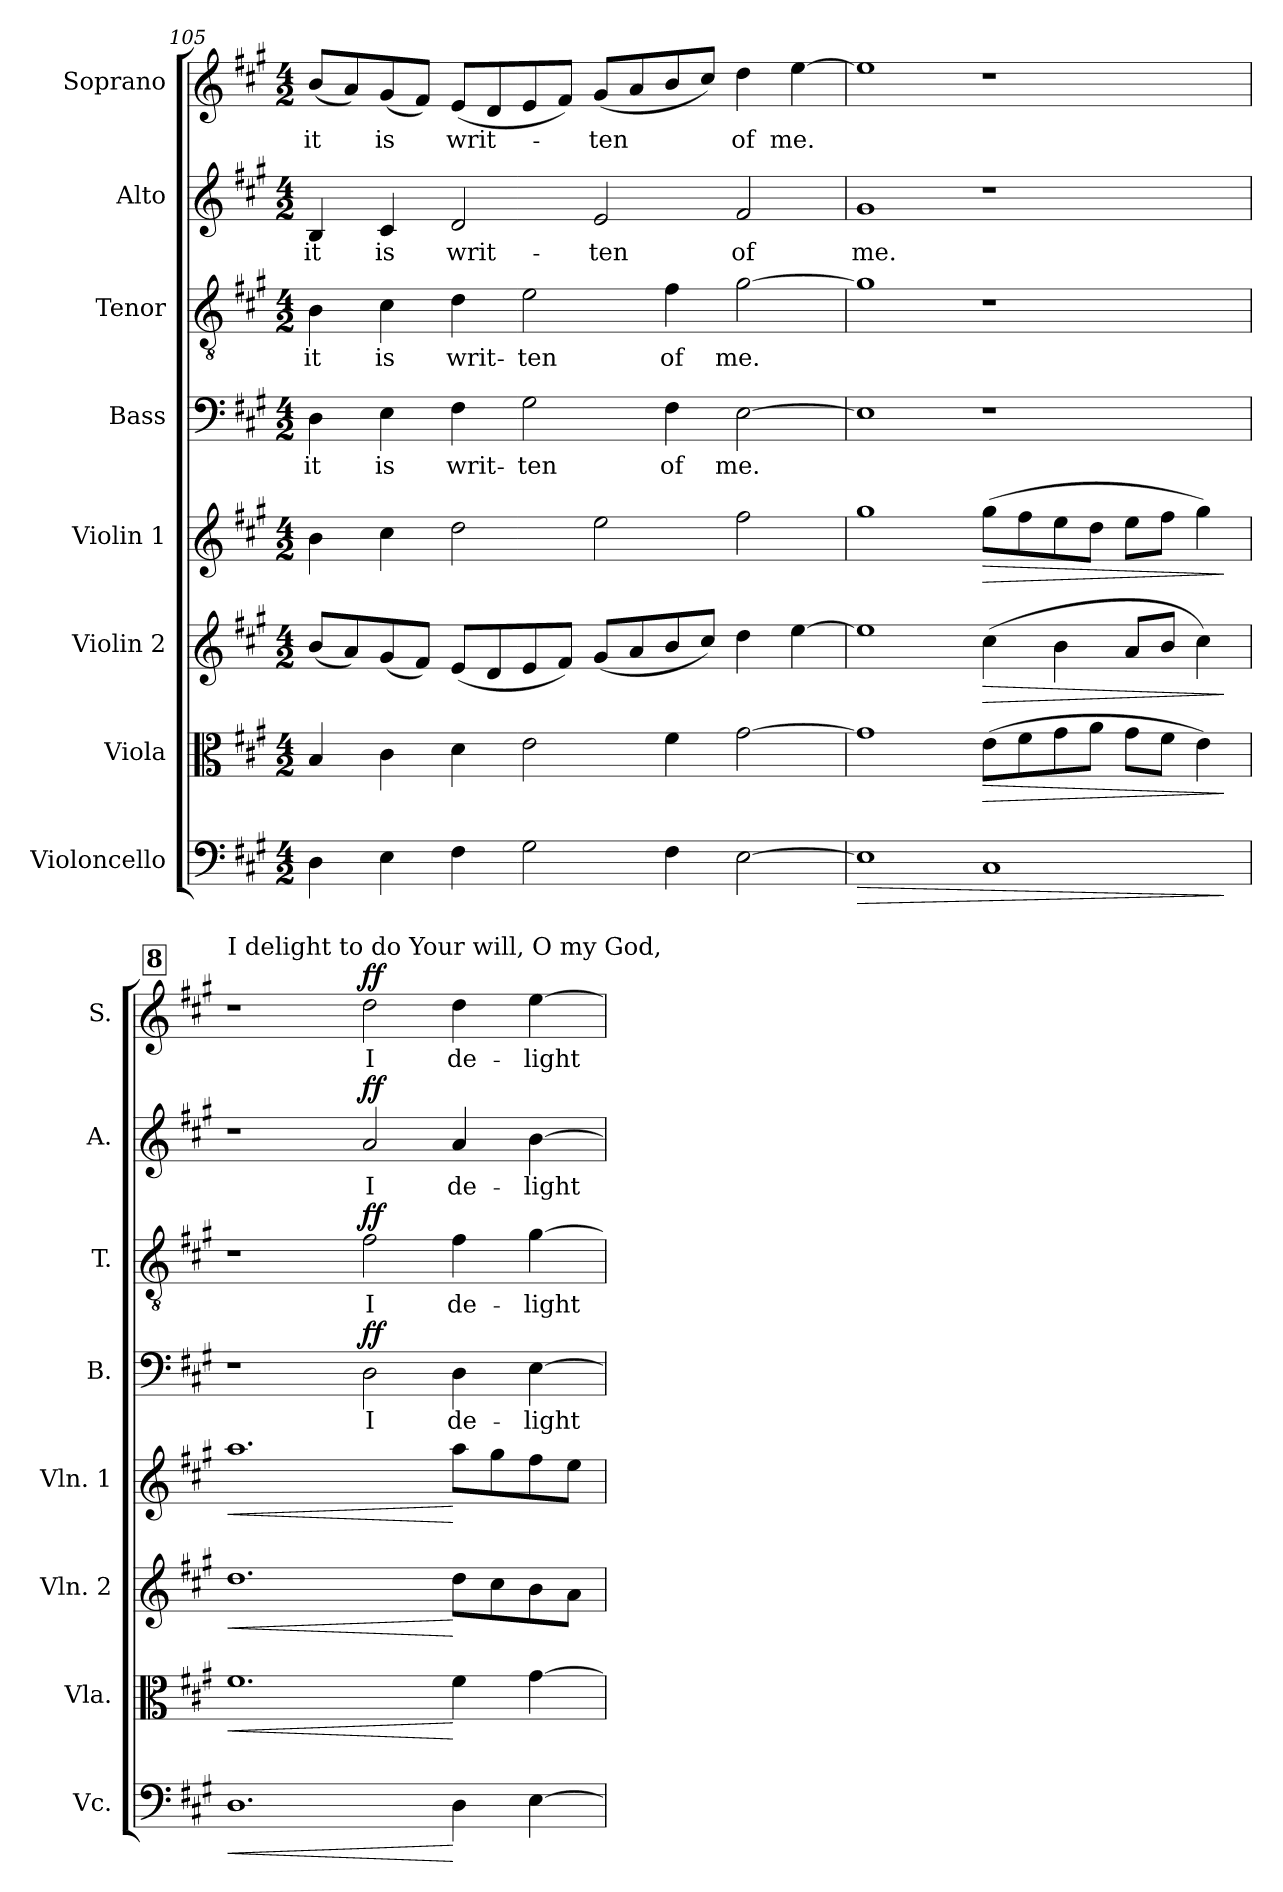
**kern	**dynam	**kern	**dynam	**kern	**dynam	**kern	**dynam	**kern	**text	**dynam	**kern	**text	**dynam	**kern	**text	**dynam	**kern	**text	**dynam
*part8	*part8	*part7	*part7	*part6	*part6	*part5	*part5	*part4	*part4	*part4	*part3	*part3	*part3	*part2	*part2	*part2	*part1	*part1	*part1
*staff8	*staff8	*staff7	*staff7	*staff6	*staff6	*staff5	*staff5	*staff4	*staff4	*staff4	*staff3	*staff3	*staff3	*staff2	*staff2	*staff2	*staff1	*staff1	*staff1
*I"Violoncello	*	*I"Viola	*	*I"Violin 2	*	*I"Violin 1	*	*I"Bass	*	*	*I"Tenor	*	*	*I"Alto	*	*	*I"Soprano	*	*
*I'Vc.	*	*I'Vla.	*	*I'Vln. 2	*	*I'Vln. 1	*	*I'B.	*	*	*I'T.	*	*	*I'A.	*	*	*I'S.	*	*
!!LO:PB:g=z
*clefF4	*	*clefC3	*	*clefG2	*	*clefG2	*	*clefF4	*	*	*clefGv2	*	*	*clefG2	*	*	*clefG2	*	*
*k[f#c#g#]	*	*k[f#c#g#]	*	*k[f#c#g#]	*	*k[f#c#g#]	*	*k[f#c#g#]	*	*	*k[f#c#g#]	*	*	*k[f#c#g#]	*	*	*k[f#c#g#]	*	*
*M4/2	*	*M4/2	*	*M4/2	*	*M4/2	*	*M4/2	*	*	*M4/2	*	*	*M4/2	*	*	*M4/2	*	*
=105	=105	=105	=105	=105	=105	=105	=105	=105	=105	=105	=105	=105	=105	=105	=105	=105	=105	=105	=105
4D\	.	4B/	.	(<8b/L	.	4b\	.	4D\	it	.	4B\	it	.	4B/	it	.	(<8b/L	it	.
.	.	.	.	8a/)	.	.	.	.	.	.	.	.	.	.	.	.	8a/)	.	.
4E\	.	4c#\	.	(<8g#/	.	4cc#\	.	4E\	is	.	4c#\	is	.	4c#/	is	.	(<8g#/	is	.
.	.	.	.	8f#/J)	.	.	.	.	.	.	.	.	.	.	.	.	8f#/J)	.	.
4F#\	.	4d\	.	(<8e/L	.	2dd\	.	4F#\	writ-	.	4d\	writ-	.	2d/	writ-	.	(<8e/L	writ-	.
.	.	.	.	8d/	.	.	.	.	.	.	.	.	.	.	.	.	8d/	.	.
2G#\	.	2e\	.	8e/	.	.	.	2G#\	-ten	.	2e\	-ten	.	.	.	.	8e/	.	.
.	.	.	.	8f#/J)	.	.	.	.	.	.	.	.	.	.	.	.	8f#/J)	.	.
.	.	.	.	(<8g#/L	.	2ee\	.	.	.	.	.	.	.	2e/	-ten	.	(<8g#/L	ten	.
.	.	.	.	8a/	.	.	.	.	.	.	.	.	.	.	.	.	8a/	.	.
4F#\	.	4f#\	.	8b/	.	.	.	4F#\	of	.	4f#\	of	.	.	.	.	8b/	.	.
.	.	.	.	8cc#/J)	.	.	.	.	.	.	.	.	.	.	.	.	8cc#/J)	.	.
[2E\	.	[2g#\	.	4dd\	.	2ff#\	.	[2E\	me.	.	[2g#\	me.	.	2f#/	of	.	4dd\	of	.
.	.	.	.	[4ee\	.	.	.	.	.	.	.	.	.	.	.	.	[4ee\	me.	.
=106	=106	=106	=106	=106	=106	=106	=106	=106	=106	=106	=106	=106	=106	=106	=106	=106	=106	=106	=106
!	!LO:HP:b	!	!	!	!	!	!	!	!	!	!	!	!	!	!	!	!	!	!
1E]	>	1g#]	.	1ee]	.	1gg#	.	1E]	.	.	1g#]	.	.	1g#	me.	.	1ee]	.	.
!	!	!	!LO:HP:b	!	!LO:HP:b	!	!LO:HP:b	!	!	!	!	!	!	!	!	!	!	!	!
1C#	.	(>8e\L	>	(>4cc#\	>	(>8gg#\L	>	1r	.	.	1r	.	.	1r	.	.	1r	.	.
.	.	8f#\	.	.	.	8ff#\	.	.	.	.	.	.	.	.	.	.	.	.	.
.	.	8g#\	.	4b\	.	8ee\	.	.	.	.	.	.	.	.	.	.	.	.	.
.	.	8a\J	.	.	.	8dd\J	.	.	.	.	.	.	.	.	.	.	.	.	.
.	.	8g#\L	.	8a/L	.	8ee\L	.	.	.	.	.	.	.	.	.	.	.	.	.
.	.	8f#\J	.	8b/J	.	8ff#\J	.	.	.	.	.	.	.	.	.	.	.	.	.
.	.	4e\)	.	4cc#\)	.	4gg#\)	.	.	.	.	.	.	.	.	.	.	.	.	.
.	]	.	]	.	]	.	]	.	.	.	.	.	.	.	.	.	.	.	.
!!LO:REH:place=s1:a:B:fs=14:t=8
=107	=107	=107	=107	=107	=107	=107	=107	=107	=107	=107	=107	=107	=107	=107	=107	=107	=107	=107	=107
!	!	!	!	!	!	!	!	!	!	!	!	!	!	!	!	!	!LO:TX:a:t=I delight to do Your will, O my God,	!	!
!	!LO:HP:b	!	!LO:HP:b	!	!LO:HP:b	!	!LO:HP:b	!	!	!	!	!	!	!	!	!	!	!	!
1.D	<	1.f#	<	1.dd	<	1.aa	<	1r	.	.	1r	.	.	1r	.	.	1r	.	.
!	!	!	!	!	!	!	!	!	!	!LO:DY:b	!	!	!LO:DY:b	!	!	!LO:DY:b	!	!	!LO:DY:b
.	.	.	.	.	.	.	.	2D\	I	ff	2f#\	I	ff	2a/	I	ff	2dd\	I	ff
4D\	[	4f#\	[	8dd\L	[	8aa\L	[	4D\	de-	.	4f#\	de-	.	4a/	de-	.	4dd\	de-	.
.	.	.	.	8cc#\	.	8gg#\	.	.	.	.	.	.	.	.	.	.	.	.	.
[4E\	.	[4g#\	.	8b\	.	8ff#\	.	[4E\	-light	.	[4g#\	-light	.	[4b\	-light	.	[4ee\	-light	.
.	.	.	.	8a\J	.	8ee\J	.	.	.	.	.	.	.	.	.	.	.	.	.
=	=	=	=	=	=	=	=	=	=	=	=	=	=	=	=	=	=	=	=
*-	*-	*-	*-	*-	*-	*-	*-	*-	*-	*-	*-	*-	*-	*-	*-	*-	*-	*-	*-
